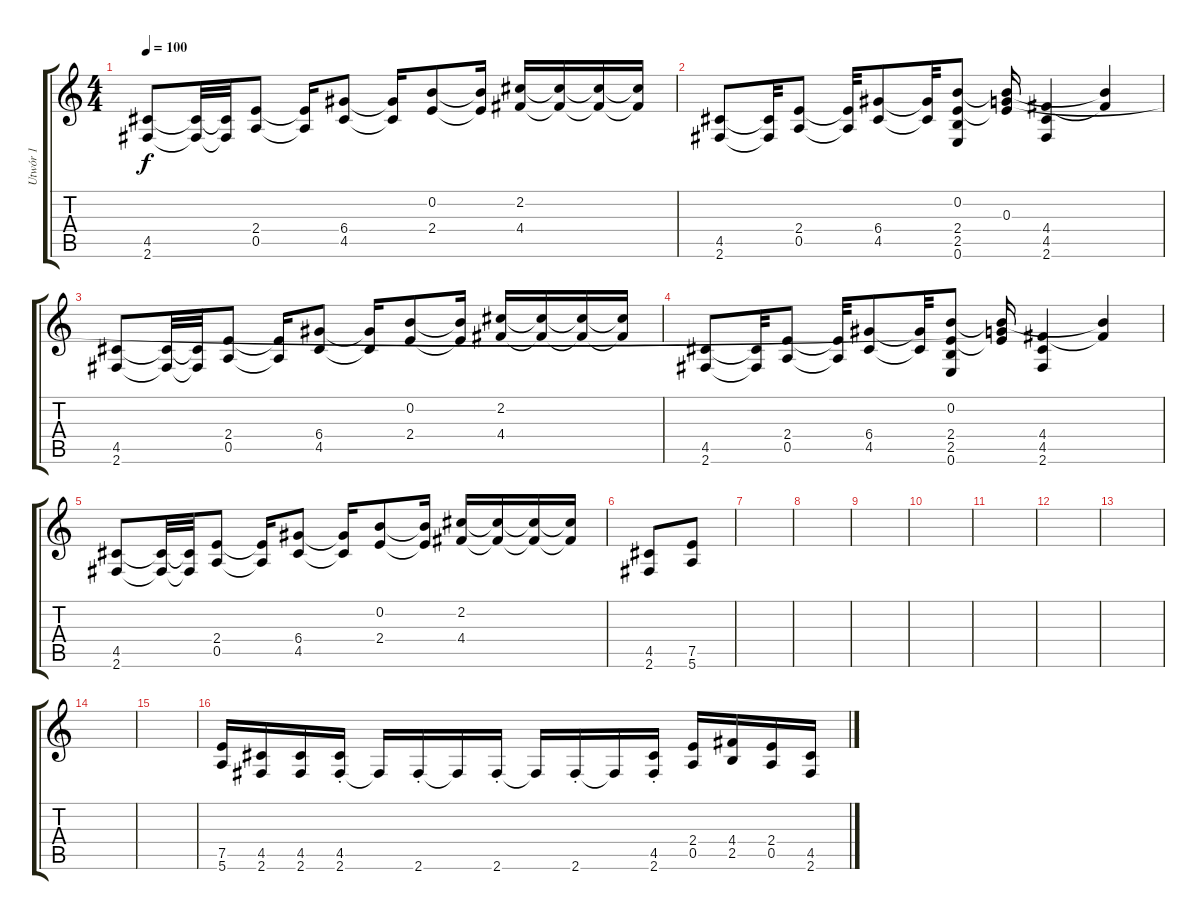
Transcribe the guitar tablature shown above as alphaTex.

\track ("Utwór 1" "Utwór 1") {instrument distortionguitar}
\staff {score tabs}
\tuning (E4 B3 G3 D3 A2 E2) {hide}
\ts (4 4)
\tempo 100
\clef g2
\ks c
(4.5 2.6).8{dy f} (4.5{t} 2.6{t}).32 (4.5{t} 2.6{t}).32 (2.4 0.5).8 (2.4{t} 0.5{t}).16 (6.4 4.5).8 (6.4{t} 4.5{t}).16 (0.2 2.4).8 (0.2{t} 2.4{t}).16 (2.2 4.4).16 (2.2{t} 4.4{t}).16 (2.2{t} 4.4{t}).16 (2.2{t} 4.4{t}).16 |
(4.5 2.6).8 (4.5{t} 2.6{t}).32 (2.4 0.5).8 (2.4{t} 0.5{t}).32 (6.4 4.5).8 (6.4{t} 4.5{t}).32 (0.2 2.4 2.5 0.6).8 (0.2{t} 0.3{t} 2.4{t}).16 (4.4 4.5 2.6).4 (0.2{t} 4.4{t}).4 |
(4.5 2.6).8 (4.5{t} 2.6{t}).32 (4.5{t} 2.6{t}).32 (2.4 0.5).8 (2.4{t} 0.5{t}).16 (6.4 4.5).8 (6.4{t} 4.5{t}).16 (0.2 2.4).8 (0.2{t} 2.4{t}).16 (2.2 4.4).16 (2.2{t} 4.4{t}).16 (2.2{t} 4.4{t}).16 (2.2{t} 4.4{t}).16 |
(4.5 2.6).8 (4.5{t} 2.6{t}).32 (2.4 0.5).8 (2.4{t} 0.5{t}).32 (6.4 4.5).8 (6.4{t} 4.5{t}).32 (0.2 2.4 2.5 0.6).8 (0.2{t} 0.3{t} 2.4{t}).16 (4.4 4.5 2.6).4 (0.2{t} 4.4{t}).4 |
(4.5 2.6).8 (4.5{t} 2.6{t}).32 (4.5{t} 2.6{t}).32 (2.4 0.5).8 (2.4{t} 0.5{t}).16 (6.4 4.5).8 (6.4{t} 4.5{t}).16 (0.2 2.4).8 (0.2{t} 2.4{t}).16 (2.2 4.4).16 (2.2{t} 4.4{t}).16 (2.2{t} 4.4{t}).16 (2.2{t} 4.4{t}).16 |
(4.5 2.6).8 (7.5 5.6).8 |
|
|
|
|
|
|
|
|
|
(7.5 5.6).16 (4.5 2.6).16 (4.5 2.6).16 (4.5{st} 2.6{st}).16 2.6{t}.16 2.6{st}.16 2.6{t}.16 2.6{st}.16 2.6{t}.16 2.6{st}.16 2.6{t}.16 (4.5{st} 2.6{st}).16 (2.4 0.5).16 (4.4 2.5).16 (2.4 0.5).16 (4.5 2.6).16
